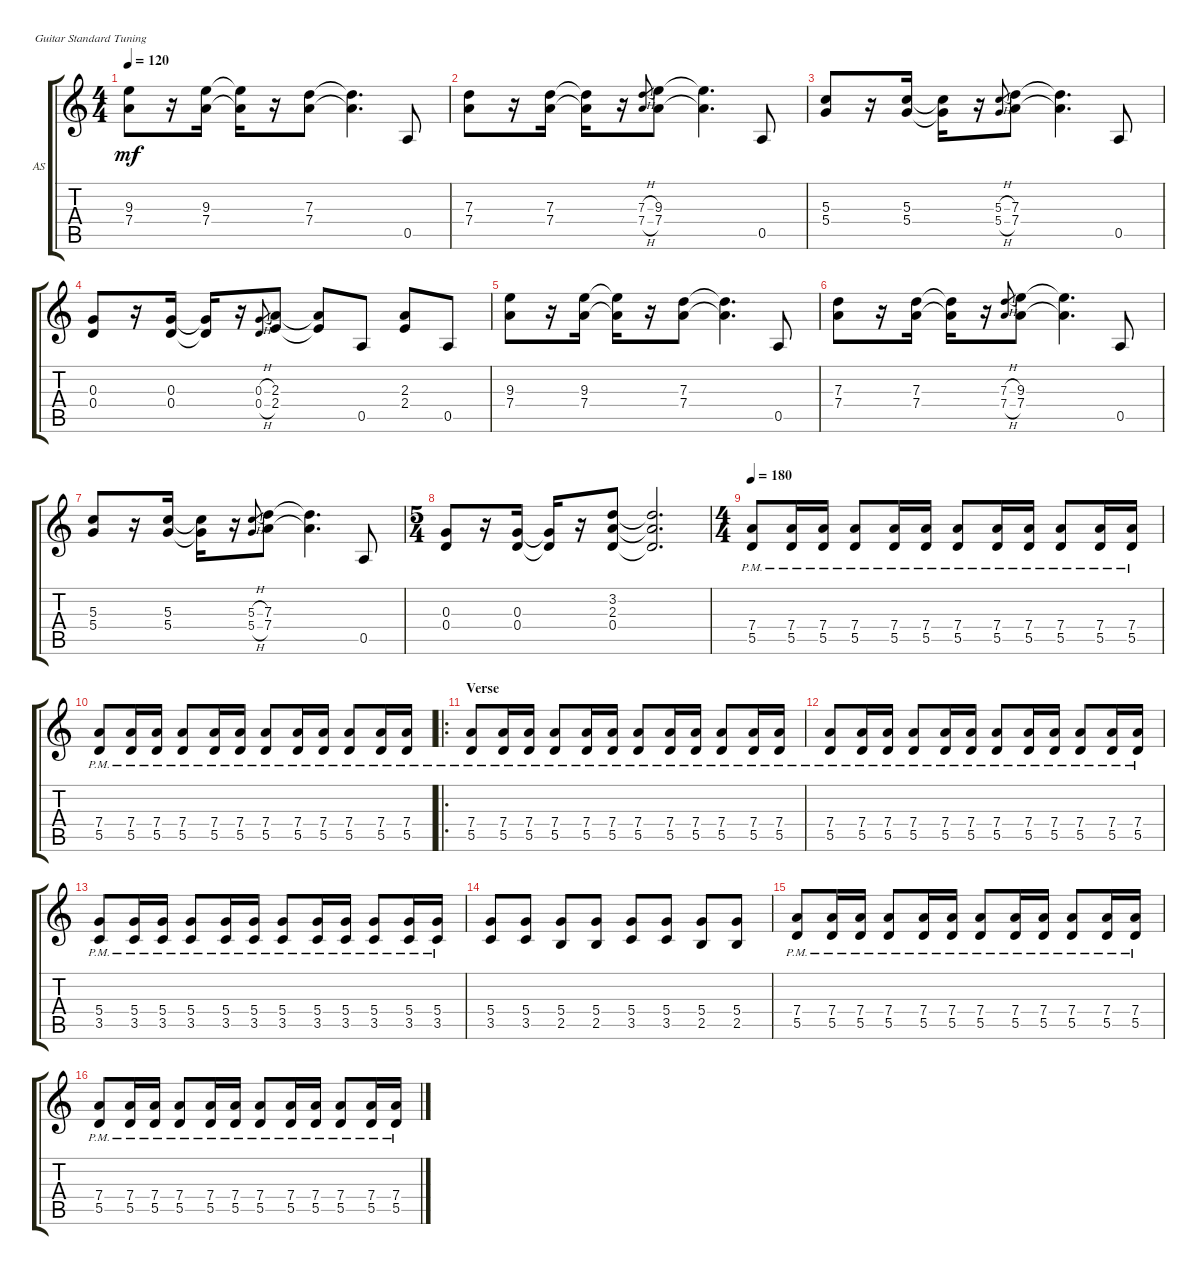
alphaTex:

\bracketExtendMode groupsimilarinstruments
\firstSystemTrackNameOrientation horizontal
\otherSystemsTrackNameOrientation horizontal
\track ("Adrian Smith" "AS") {instrument distortionguitar}
\staff {score tabs}
\tuning (E4 B3 G3 D3 A2 E2)
\ts (4 4)
\tempo 120
\clef g2
\ks c
(7.4 9.3).8{dy mf} r.16 (9.3 7.4).16 (9.3{t} 7.4{t}).16 r.16 (7.3 7.4).8 (7.4{t} 7.3{t}).4{d} 0.5.8 |
(7.4 7.3).8 r.16 (7.3 7.4).16 (7.3{t} 7.4{t}).16 r.16 (7.4{h} 7.3{h}).8{gr} (9.3 7.4).8 (7.4{t} 9.3{t}).4{d} 0.5.8 |
(5.4 5.3).8 r.16 (5.3 5.4).16 (5.3{t} 5.4{t}).16 r.16 (5.4{h} 5.3{h}).8{gr} (7.3 7.4).8 (7.4{t} 7.3{t}).4{d} 0.5.8 |
(0.4 0.3).8 r.16 (0.3 0.4).16 (0.3{t} 0.4{t}).16 r.16 (0.4{h} 0.3{h}).8{gr} (2.3 2.4).8 (2.4{t} 2.3{t}).8 0.5.8 (2.4 2.3).8 0.5.8 |
(7.4 9.3).8 r.16 (9.3 7.4).16 (9.3{t} 7.4{t}).16 r.16 (7.3 7.4).8 (7.4{t} 7.3{t}).4{d} 0.5.8 |
(7.4 7.3).8 r.16 (7.3 7.4).16 (7.3{t} 7.4{t}).16 r.16 (7.4{h} 7.3{h}).8{gr} (9.3 7.4).8 (7.4{t} 9.3{t}).4{d} 0.5.8 |
(5.4 5.3).8 r.16 (5.3 5.4).16 (5.3{t} 5.4{t}).16 r.16 (5.4{h} 5.3{h}).8{gr} (7.3 7.4).8 (7.4{t} 7.3{t}).4{d} 0.5.8 |
\ts (5 4)
(0.4 0.3).8 r.16 (0.3 0.4).16 (0.3{t} 0.4{t}).16 r.16 (0.4 2.3 3.2).8 (0.4{t} 2.3{t} 3.2{t}).2{d} |
\ts (4 4)
\tempo 180
(5.5{pm} 7.4{pm}).8 (7.4{pm} 5.5{pm}).16 (5.5{pm} 7.4{pm}).16 (5.5{pm} 7.4{pm}).8 (7.4{pm} 5.5{pm}).16 (5.5{pm} 7.4{pm}).16 (5.5{pm} 7.4{pm}).8 (7.4{pm} 5.5{pm}).16 (5.5{pm} 7.4{pm}).16 (5.5{pm} 7.4{pm}).8 (7.4{pm} 5.5{pm}).16 (5.5{pm} 7.4{pm}).16 |
(5.5{pm} 7.4{pm}).8 (7.4{pm} 5.5{pm}).16 (5.5{pm} 7.4{pm}).16 (5.5{pm} 7.4{pm}).8 (7.4{pm} 5.5{pm}).16 (5.5{pm} 7.4{pm}).16 (5.5{pm} 7.4{pm}).8 (7.4{pm} 5.5{pm}).16 (5.5{pm} 7.4{pm}).16 (5.5{pm} 7.4{pm}).8 (7.4{pm} 5.5{pm}).16 (5.5{pm} 7.4{pm}).16 |
\ro
\section ("" "Verse")
(5.5{pm} 7.4{pm}).8 (7.4{pm} 5.5{pm}).16 (5.5{pm} 7.4{pm}).16 (5.5{pm} 7.4{pm}).8 (7.4{pm} 5.5{pm}).16 (5.5{pm} 7.4{pm}).16 (5.5{pm} 7.4{pm}).8 (7.4{pm} 5.5{pm}).16 (5.5{pm} 7.4{pm}).16 (5.5{pm} 7.4{pm}).8 (7.4{pm} 5.5{pm}).16 (5.5{pm} 7.4{pm}).16 |
(5.5{pm} 7.4{pm}).8 (7.4{pm} 5.5{pm}).16 (5.5{pm} 7.4{pm}).16 (5.5{pm} 7.4{pm}).8 (7.4{pm} 5.5{pm}).16 (5.5{pm} 7.4{pm}).16 (5.5{pm} 7.4{pm}).8 (7.4{pm} 5.5{pm}).16 (5.5{pm} 7.4{pm}).16 (5.5{pm} 7.4{pm}).8 (7.4{pm} 5.5{pm}).16 (5.5{pm} 7.4{pm}).16 |
(3.5{pm} 5.4{pm}).8 (5.4{pm} 3.5{pm}).16 (3.5{pm} 5.4{pm}).16 (3.5{pm} 5.4{pm}).8 (5.4{pm} 3.5{pm}).16 (3.5{pm} 5.4{pm}).16 (3.5{pm} 5.4{pm}).8 (5.4{pm} 3.5{pm}).16 (3.5{pm} 5.4{pm}).16 (3.5{pm} 5.4{pm}).8 (5.4{pm} 3.5{pm}).16 (3.5{pm} 5.4{pm}).16 |
(3.5 5.4).8 (5.4 3.5).8 (2.5 5.4).8 (5.4 2.5).8 (3.5 5.4).8 (5.4 3.5).8 (5.4 2.5).8 (5.4 2.5).8 |
(5.5{pm} 7.4{pm}).8 (7.4{pm} 5.5{pm}).16 (5.5{pm} 7.4{pm}).16 (5.5{pm} 7.4{pm}).8 (7.4{pm} 5.5{pm}).16 (5.5{pm} 7.4{pm}).16 (5.5{pm} 7.4{pm}).8 (7.4{pm} 5.5{pm}).16 (5.5{pm} 7.4{pm}).16 (5.5{pm} 7.4{pm}).8 (7.4{pm} 5.5{pm}).16 (5.5{pm} 7.4{pm}).16 |
(5.5{pm} 7.4{pm}).8 (7.4{pm} 5.5{pm}).16 (5.5{pm} 7.4{pm}).16 (5.5{pm} 7.4{pm}).8 (7.4{pm} 5.5{pm}).16 (5.5{pm} 7.4{pm}).16 (5.5{pm} 7.4{pm}).8 (7.4{pm} 5.5{pm}).16 (5.5{pm} 7.4{pm}).16 (5.5{pm} 7.4{pm}).8 (7.4{pm} 5.5{pm}).16 (5.5{pm} 7.4{pm}).16
